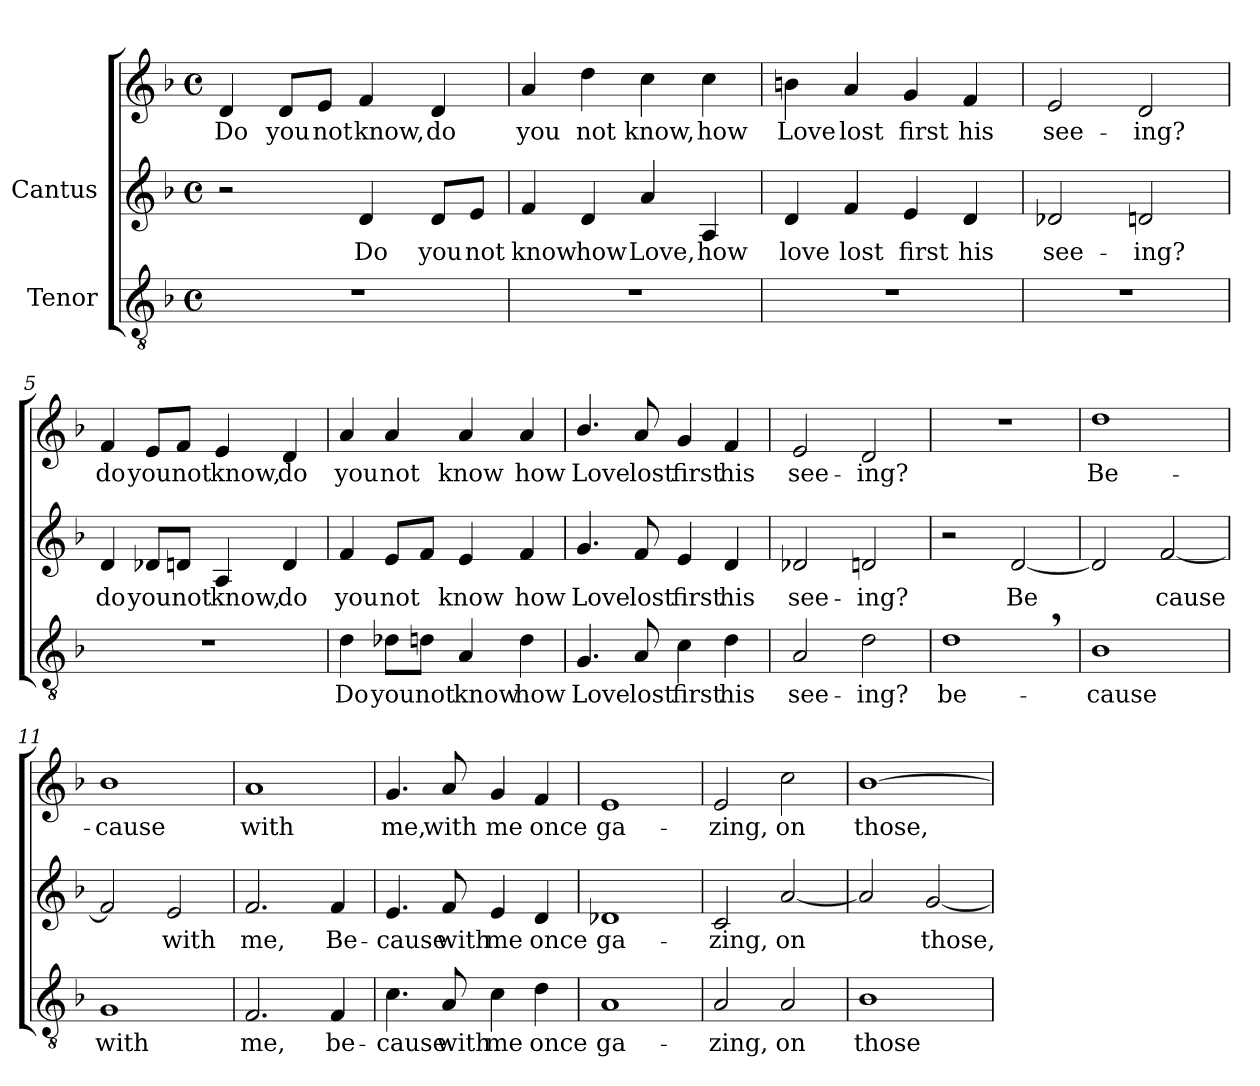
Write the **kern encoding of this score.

**kern	**text	**kern	**text	**kern	**text
*part2	*part2	*part1	*part1	*part1	*part1
*staff3	*staff3	*staff2	*staff2	*staff1	*staff1
*I"Tenor	*	*I"Cantus	*	*	*
!!LO:PB:g=z
*stria5	*	*stria5	*	*stria5	*
*clefGv2	*	*clefG2	*	*clefG2	*
*k[b-]	*	*k[b-]	*	*k[b-]	*
*F:	*	*F:	*	*F:	*
*M4/4	*	*M4/4	*	*M4/4	*
*met(c)	*	*met(c)	*	*met(c)	*
*MM132	*	*MM132	*	*MM132	*
=1	=1	=1	=1	=1	=1
!	!	!	!	!	!LO:LY:b:cj
1r	.	2r	.	4d/	Do
!	!	!	!	!	!LO:LY:b:cj
.	.	.	.	8d/L	you
!	!	!	!	!	!LO:LY:b:cj
.	.	.	.	8e/J	not
!	!	!	!LO:LY:b:cj	!	!LO:LY:b:cj
.	.	4d/	Do	4f/	know,
!	!	!	!LO:LY:b:cj	!	!LO:LY:b:cj
.	.	8d/L	you	4d/	do
!	!	!	!LO:LY:b:cj	!	!
.	.	8e/J	not	.	.
=2	=2	=2	=2	=2	=2
!	!	!	!LO:LY:b:cj	!	!LO:LY:b:cj
1r	.	4f/	know	4a/	you
!	!	!	!LO:LY:b:cj	!	!LO:LY:b:cj
.	.	4d/	how	4dd\	not
!	!	!	!LO:LY:b:cj	!	!LO:LY:b:cj
.	.	4a/	Love,	4cc\	know,
!	!	!	!LO:LY:b:cj	!	!LO:LY:b:cj
.	.	4A/	how	4cc\	how
=3	=3	=3	=3	=3	=3
!	!	!	!LO:LY:b:cj	!	!LO:LY:b:cj
1r	.	4d/	love	4bn\	Love
!	!	!	!LO:LY:b:cj	!	!LO:LY:b:cj
.	.	4f/	lost	4a/	lost
!	!	!	!LO:LY:b:cj	!	!LO:LY:b:cj
.	.	4e/	first	4g/	first
!	!	!	!LO:LY:b:cj	!	!LO:LY:b:cj
.	.	4d/	his	4f/	his
=4	=4	=4	=4	=4	=4
!	!	!	!LO:LY:b:cj	!	!LO:LY:b:cj
1r	.	2d-X/	see-	2e/	see-
!	!	!	!LO:LY:b:cj	!	!LO:LY:b:cj
.	.	2dn/	-ing?	2d/	-ing?
!!LO:LB:g=z
=5	=5	=5	=5	=5	=5
!	!	!	!LO:LY:b:cj	!	!LO:LY:b:cj
1r	.	4d/	do	4f/	do
!	!	!	!LO:LY:b:cj	!	!LO:LY:b:cj
.	.	8d-X/L	you	8e/L	you
!	!	!	!LO:LY:b:cj	!	!LO:LY:b:cj
.	.	8dn/J	not	8f/J	not
!	!	!	!LO:LY:b:cj	!	!LO:LY:b:cj
.	.	4A/	know,	4e/	know,
!	!	!	!LO:LY:b:cj	!	!LO:LY:b:cj
.	.	4d/	do	4d/	do
=6	=6	=6	=6	=6	=6
!	!LO:LY:b:cj	!	!LO:LY:b:cj	!	!LO:LY:b:cj
4d\	Do	4f/	you	4a/	you
!	!LO:LY:b:cj	!	!LO:LY:b:cj	!	!LO:LY:b:cj
8d-X\L	you	8e/L	not	4a/	not
!	!LO:LY:b:cj	!	!LO:LY:b:cj	!	!
8dn\J	not	8f/J	.	.	.
!	!LO:LY:b:cj	!	!LO:LY:b:cj	!	!LO:LY:b:cj
4A/	know	4e/	know	4a/	know
!	!LO:LY:b:cj	!	!LO:LY:b:cj	!	!LO:LY:b:cj
4d\	how	4f/	how	4a/	how
=7	=7	=7	=7	=7	=7
!	!LO:LY:b:cj	!	!LO:LY:b:cj	!	!LO:LY:b:cj
4.G/	Love	4.g/	Love	4.b-/	Love
!	!LO:LY:b:cj	!	!LO:LY:b:cj	!	!LO:LY:b:cj
8A/	lost	8f/	lost	8a/	lost
!	!LO:LY:b:cj	!	!LO:LY:b:cj	!	!LO:LY:b:cj
4c\	first	4e/	first	4g/	first
!	!LO:LY:b:cj	!	!LO:LY:b:cj	!	!LO:LY:b:cj
4d\	his	4d/	his	4f/	his
=8	=8	=8	=8	=8	=8
!	!LO:LY:b:cj	!	!LO:LY:b:cj	!	!LO:LY:b:cj
2A/	see-	2d-X/	see-	2e/	see-
!	!LO:LY:b:cj	!	!LO:LY:b:cj	!	!LO:LY:b:cj
2d\	-ing?	2dn/	-ing?	2d/	-ing?
=9	=9	=9	=9	=9	=9
!	!LO:LY:b:cj	!	!	!	!
1d,>	be-	2r	.	1r	.
!	!	!	!LO:LY:b:cj	!	!
.	.	[<2d/	Be-	.	.
!!LO:LB:g=z
=10	=10	=10	=10	=10	=10
!	!LO:LY:b:cj	!	!LO:LY:b:cj	!	!LO:LY:b:cj
1B-	-cause	2d/]	-	1dd	-Be-
!	!	!	!LO:LY:b:cj	!	!
.	.	[<2f/	cause	.	.
=11	=11	=11	=11	=11	=11
!	!LO:LY:b:cj	!	!LO:LY:b:cj	!	!LO:LY:b:cj
1G	with	2f/]	.	1b-	cause
!	!	!	!LO:LY:b:cj	!	!
.	.	2e/	with	.	.
=12	=12	=12	=12	=12	=12
!	!LO:LY:b:cj	!	!LO:LY:b:cj	!	!LO:LY:b:cj
2.F/	me,	2.f/	me,	1a	with
!	!LO:LY:b:cj	!	!LO:LY:b:cj	!	!
4F/	be-	4f/	Be-	.	.
=13	=13	=13	=13	=13	=13
!	!LO:LY:b:cj	!	!LO:LY:b:cj	!	!LO:LY:b:cj
4.c\	-cause	4.e/	cause	4.g/	-me,
!	!LO:LY:b:cj	!	!LO:LY:b:cj	!	!LO:LY:b:cj
8A/	with	8f/	with	8a/	with
!	!LO:LY:b:cj	!	!LO:LY:b:cj	!	!LO:LY:b:cj
4c\	me	4e/	me	4g/	me
!	!LO:LY:b:cj	!	!LO:LY:b:cj	!	!LO:LY:b:cj
4d\	once	4d/	once	4f/	once
=14	=14	=14	=14	=14	=14
!	!LO:LY:b:cj	!	!LO:LY:b:cj	!	!LO:LY:b:cj
1A	ga-	1d-X	-ga-	1e	ga-
=15	=15	=15	=15	=15	=15
!	!LO:LY:b:cj	!	!LO:LY:b:cj	!	!LO:LY:b:cj
2A/	-zing,	2c/	zing,	2e/	-zing,
!	!LO:LY:b:cj	!	!LO:LY:b:cj	!	!LO:LY:b:cj
2A/	on	[<2a/	on	2cc\	on
=16	=16	=16	=16	=16	=16
!	!LO:LY:b:cj	!	!LO:LY:b:cj	!	!LO:LY:b:cj
1B-	those	2a/]	.	[>1b-	those,
!	!	!	!LO:LY:b:cj	!	!
.	.	[<2g/	those,	.	.
=	=	=	=	=	=
*-	*-	*-	*-	*-	*-
